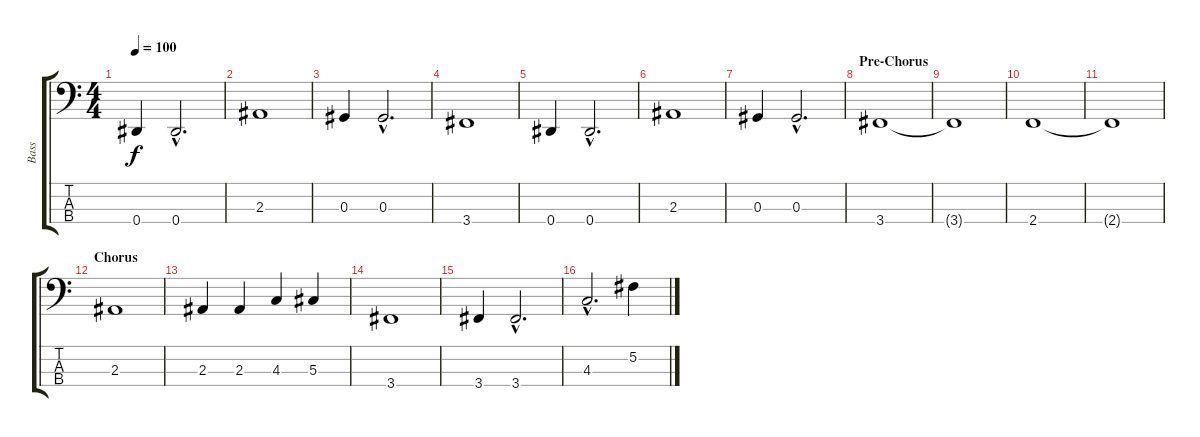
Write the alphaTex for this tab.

\track ("Bass" "Bass") {instrument electricbassfinger}
\staff {score tabs}
\tuning (Gb2 Db2 Ab1 Eb1) {hide}
\ts (4 4)
\tempo 100
\clef f4
\ks c
0.4.4{dy f} 0.4{hac}.2{d} |
2.3.1 |
0.3.4 0.3{hac}.2{d} |
3.4.1 |
0.4.4 0.4{hac}.2{d} |
2.3.1 |
0.3.4 0.3{hac}.2{d} |
\section ("" "Pre-Chorus")
3.4.1 |
3.4{t}.1 |
2.4.1 |
2.4{t}.1 |
\section ("" "Chorus")
2.3.1 |
2.3.4 2.3.4 4.3.4 5.3.4 |
3.4.1 |
3.4.4 3.4{hac}.2{d} |
4.3{hac}.2{d} 5.2.4
